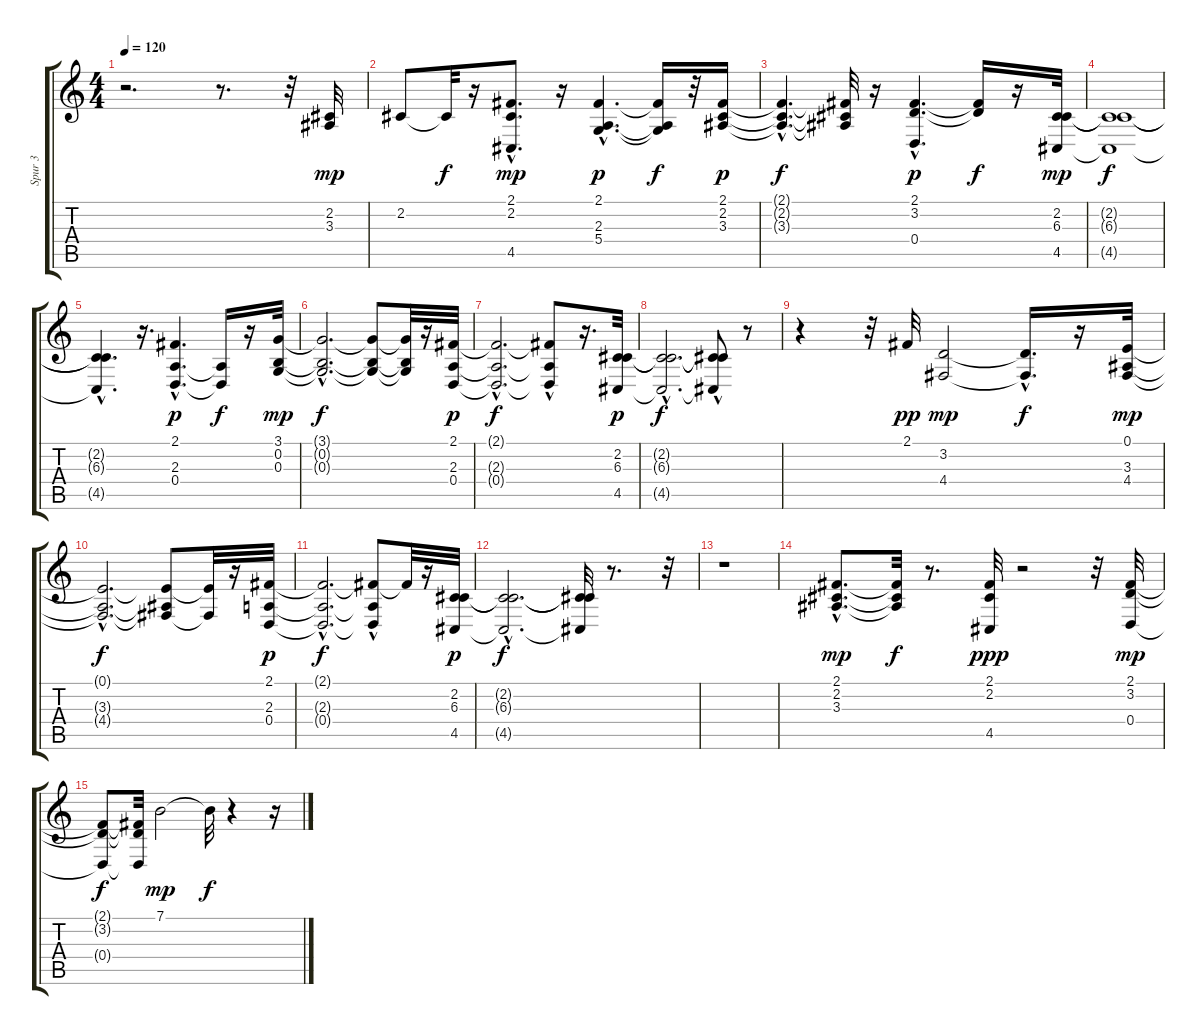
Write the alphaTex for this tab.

\track ("Spur 3" "Spur 3") {instrument acousticgrandpiano}
\staff {score tabs}
\tuning (E4 B3 G3 D3 A2 E2) {hide}
\ts (4 4)
\tempo 120
\clef g2
\ks c
r.2{d dy f} r.8{d} r.32 (2.2 3.3).32{dy mp} |
2.2.8 2.2{t}.32{dy f} r.16 (2.1{hac} 2.2{hac} 4.5{hac}).8{d dy mp} r.16 (2.1{hac} 2.3{hac} 5.4{hac}).4{d dy p} (2.1{t} 2.3{t} 5.4{t}).16{dy f} r.32 (2.1 2.2 3.3).16{dy p} |
(2.1{hac t} 2.2{hac t} 3.3{hac t}).4{d dy f} (2.1{t} 2.2{t} 3.3{t}).32 r.16 (2.1{hac} 3.2{hac} 0.4{hac}).4{d dy p} (2.1{t} 3.2{t}).16{dy f} r.16 (2.2 6.3 4.5).32{dy mp} |
(2.2{t} 6.3{t} 4.5{t}).1{dy f} |
(2.2{hac t} 6.3{hac t} 4.5{hac t}).4{d} r.16{d} (2.1{hac} 2.3{hac} 0.4{hac}).4{d dy p} (2.3{t} 0.4{t}).16{dy f} r.16 (3.1 0.2 0.3).32{dy mp} |
(3.1{hac t} 0.2{hac t} 0.3{hac t}).2{d dy f} (3.1{t} 0.2{t} 0.3{t}).8 (3.1{t} 0.2{t} 0.3{t}).32 r.16 (2.1 2.3 0.4).32{dy p} |
(2.1{hac t} 2.3{hac t} 0.4{hac t}).2{d dy f} (2.1{t} 2.3{t} 0.4{hac t}).8 r.16{d} (2.2 6.3 4.5).32{dy p} |
(2.2{hac t} 6.3{hac t} 4.5{hac t}).2{d dy f} (2.2{hac t} 6.3{hac t} 4.5{t}).8 r.8 |
r.4 r.32 2.1.32{dy pp} (3.2 4.4).2{dy mp} (3.2{hac t} 4.4{t}).16{d dy f} r.16 (0.1 3.3 4.4).32{dy mp} |
(0.1{hac t} 3.3{hac t} 4.4{hac t}).2{d dy f} (0.1{t} 3.3{t} 4.4{t}).8 (0.1{t} 4.4{t}).32 r.16 (2.1 2.3 0.4).32{dy p} |
(2.1{hac t} 2.3{hac t} 0.4{hac t}).2{d dy f} (2.1{t} 2.3{t} 0.4{hac t}).8 2.1{t}.32 r.16 (2.2 6.3 4.5).32{dy p} |
(2.2{hac t} 6.3{hac t} 4.5{hac t}).2{d dy f} (2.2{t} 6.3{t} 4.5{t}).32 r.8{d} r.32 |
r.1 |
(2.1{hac} 2.2{hac} 3.3{hac}).8{d dy mp} (2.1{t} 2.2{t} 3.3{t}).32{dy f} r.8{d} (2.1 2.2 4.5).32{dy ppp} r.2 r.32 (2.1 3.2 0.4).32{dy mp} |
(2.1{t} 3.2{t} 0.4{t}).8{dy f} (2.1{t} 3.2{t} 0.4{t}).32 7.1.2{dy mp} 7.1{t}.32{dy f} r.4 r.16
